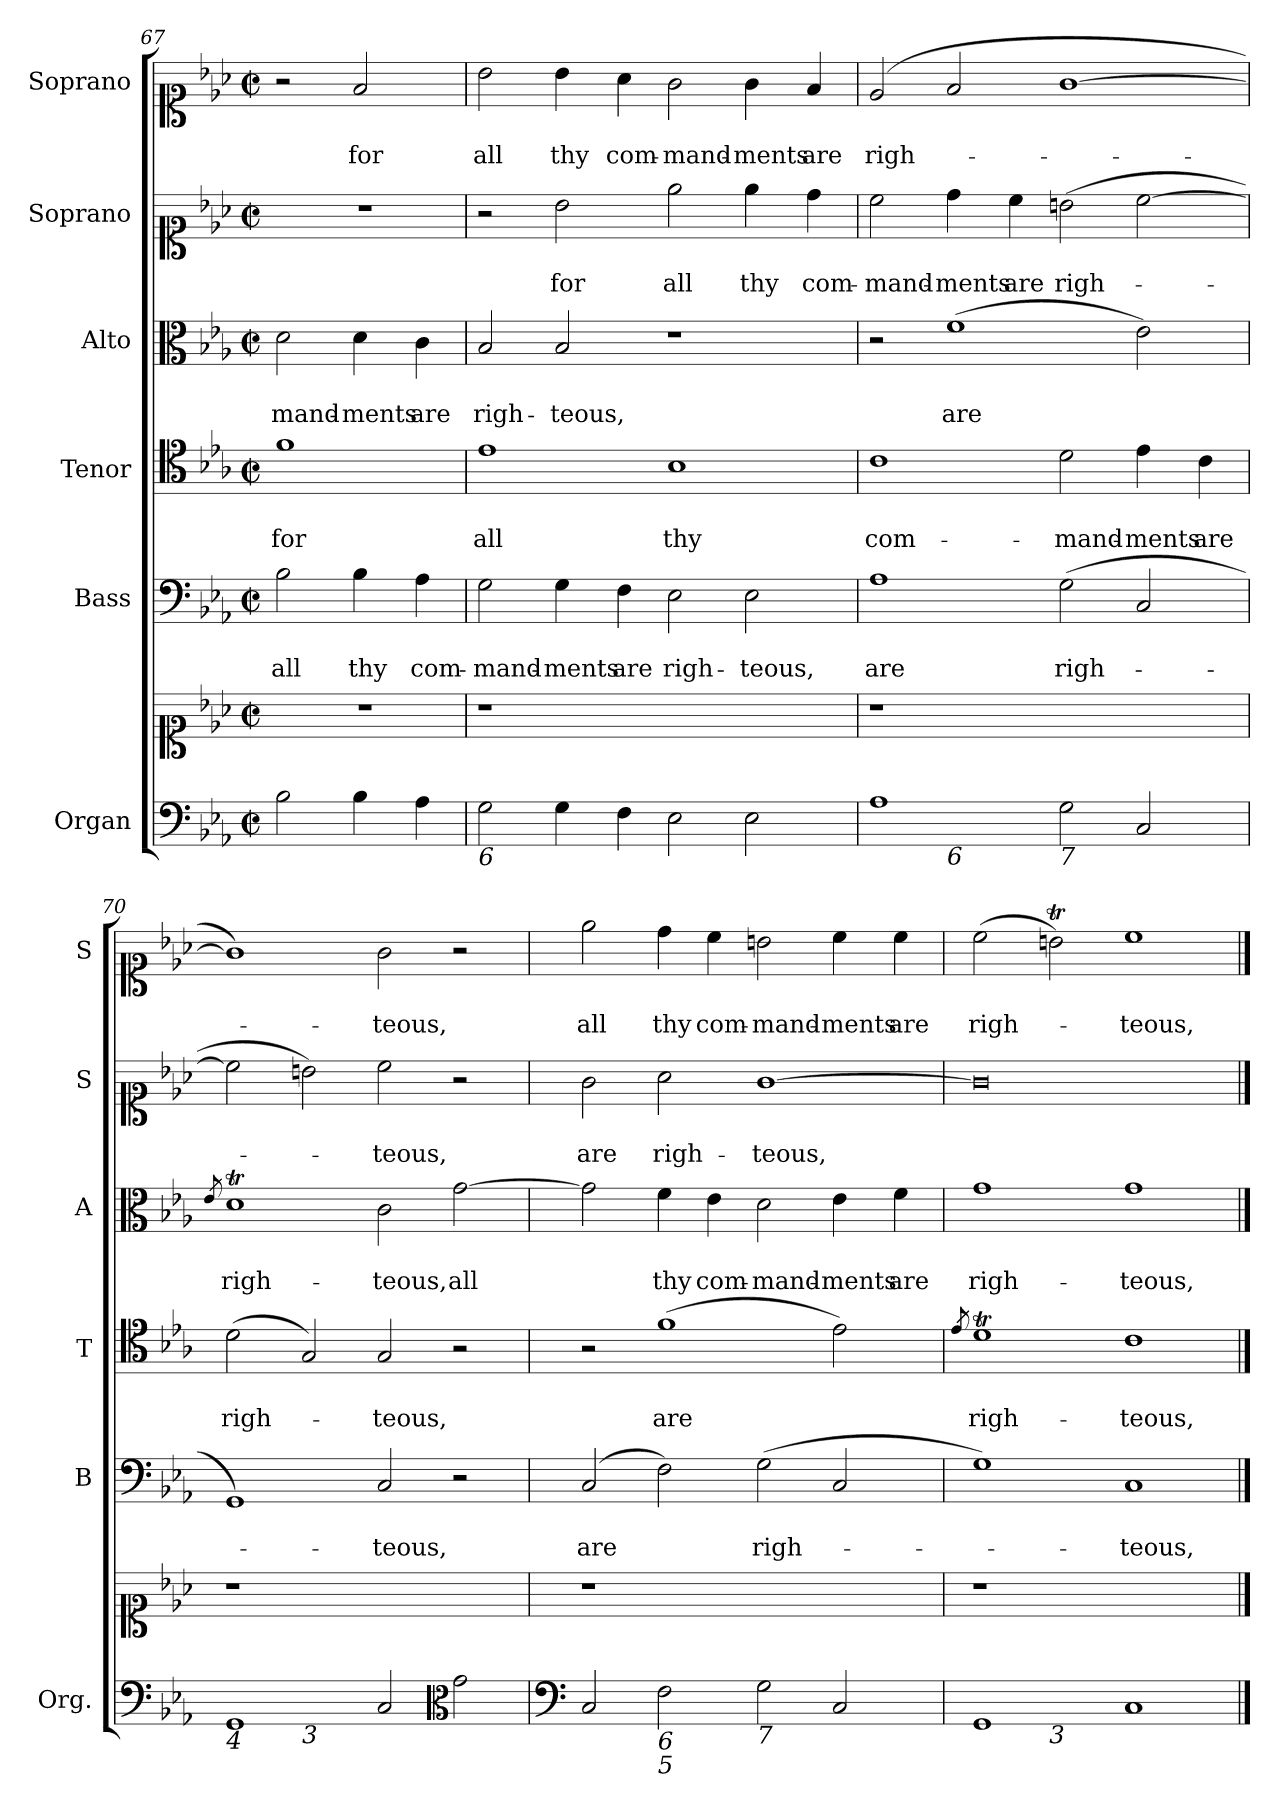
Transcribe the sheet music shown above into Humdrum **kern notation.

**kern	**kern	**kern	**text	**text	**kern	**text	**text	**kern	**text	**text	**kern	**text	**text	**kern	**text	**text
*part6	*part6	*part5	*part5	*part5	*part4	*part4	*part4	*part3	*part3	*part3	*part2	*part2	*part2	*part1	*part1	*part1
*staff7	*staff6	*staff5	*staff5	*staff5	*staff4	*staff4	*staff4	*staff3	*staff3	*staff3	*staff2	*staff2	*staff2	*staff1	*staff1	*staff1
*I"Organ	*	*I"Bass	*	*	*I"Tenor	*	*	*I"Alto	*	*	*I"Soprano	*	*	*I"Soprano	*	*
*I'Org.	*	*I'B	*	*	*I'T	*	*	*I'A	*	*	*I'S	*	*	*I'S	*	*
*clefF4	*clefC1	*clefF4	*	*	*clefC4	*	*	*clefC3	*	*	*clefC1	*	*	*clefC1	*	*
*k[b-e-a-]	*k[b-e-a-]	*k[b-e-a-]	*	*	*k[b-e-a-]	*	*	*k[b-e-a-]	*	*	*k[b-e-a-]	*	*	*k[b-e-a-]	*	*
*c:	*c:	*c:	*	*	*c:	*	*	*c:	*	*	*c:	*	*	*c:	*	*
*M2/2	*M2/2	*M2/2	*	*	*M2/2	*	*	*M2/2	*	*	*M2/2	*	*	*M2/2	*	*
*met(c|)	*met(c|)	*met(c|)	*	*	*met(c|)	*	*	*met(c|)	*	*	*met(c|)	*	*	*met(c|)	*	*
=67	=67	=67	=67	=67	=67	=67	=67	=67	=67	=67	=67	=67	=67	=67	=67	=67
!	!	!	!	!LO:LY:b	!	!	!LO:LY:b	!	!	!LO:LY:b	!	!	!	!	!	!
2B-\	1r	2B-\	.	all	1f	.	for	2d\	.	-mand-	1r	.	.	2r	.	.
!	!	!	!	!LO:LY:b	!	!	!	!	!	!LO:LY:b	!	!	!	!	!	!LO:LY:b
4B-\	.	4B-\	.	thy	.	.	.	4d\	.	-ments	.	.	.	2f/	.	for
!	!	!	!	!LO:LY:b	!	!	!	!	!	!LO:LY:b	!	!	!	!	!	!
4A-\	.	4A-\	.	com-	.	.	.	4c\	.	are	.	.	.	.	.	.
!!LO:LB:g=z
=68	=68	=68	=68	=68	=68	=68	=68	=68	=68	=68	=68	=68	=68	=68	=68	=68
!LO:TX:b:i:t=6	!	!	!	!	!	!	!	!	!	!	!	!	!	!	!	!
!	!	!	!	!LO:LY:b	!	!	!LO:LY:b	!	!	!LO:LY:b	!	!	!	!	!	!LO:LY:b
2G\	1r	2G\	.	-mand-	1e-	.	all	2B-/	.	righ-	2r	.	.	2b-\	.	all
!	!	!	!	!LO:LY:b	!	!	!	!	!	!LO:LY:b	!	!	!LO:LY:b	!	!	!LO:LY:b
4G\	.	4G\	.	-ments	.	.	.	2B-/	.	-teous,	2b-\	.	for	4b-\	.	thy
!	!	!	!	!LO:LY:b	!	!	!	!	!	!	!	!	!	!	!	!LO:LY:b
4F\	.	4F\	.	are	.	.	.	.	.	.	.	.	.	4a-\	.	com-
!	!	!	!	!LO:LY:b	!	!	!LO:LY:b	!	!	!	!	!	!LO:LY:b	!	!	!LO:LY:b
2E-\	1ryy	2E-\	.	righ-	1B-	.	thy	1r	.	.	2ee-\	.	all	2g\	.	-mand-
!	!	!	!	!LO:LY:b	!	!	!	!	!	!	!	!	!LO:LY:b	!	!	!LO:LY:b
2E-\	.	2E-\	.	-teous,	.	.	.	.	.	.	4ee-\	.	thy	4g\	.	-ments
!	!	!	!	!	!	!	!	!	!	!	!	!	!LO:LY:b	!	!	!LO:LY:b
.	.	.	.	.	.	.	.	.	.	.	4dd\	.	com-	4f/	.	are
=69	=69	=69	=69	=69	=69	=69	=69	=69	=69	=69	=69	=69	=69	=69	=69	=69
!LO:TX:b:i:t=5	!	!	!	!	!	!	!	!	!	!	!	!	!	!	!	!
!	!	!	!	!LO:LY:b	!	!	!LO:LY:b	!	!	!	!	!	!LO:LY:b	!	!	!LO:LY:b
*^	*	*	*	*	*	*	*	*	*	*	*	*	*	*	*	*
1A-	2ryy	1r	1A-	.	are	1c	.	com-	2r	.	.	2cc\	.	-mand-	(2e-/	.	righ-
!	!LO:TX:b:i:t=6	!	!	!	!	!	!	!	!	!	!	!	!	!	!	!	!
!	!	!	!	!	!	!	!	!	!	!	!LO:LY:b	!	!	!LO:LY:b	!	!	!
.	1.ryy	.	.	.	.	.	.	.	(>1f	.	are	4dd\	.	-ments	2f/	.	.
!	!	!	!	!	!	!	!	!	!	!	!	!	!	!LO:LY:b	!	!	!
.	.	.	.	.	.	.	.	.	.	.	.	4cc\	.	are	.	.	.
!LO:TX:b:i:t=7	!	!	!	!	!	!	!	!	!	!	!	!	!	!	!	!	!
!	!	!	!	!	!LO:LY:b	!	!	!LO:LY:b	!	!	!	!	!	!LO:LY:b	!	!	!
2G\	.	1ryy	(>2G\	.	righ-	2d\	.	-mand-	.	.	.	(>2bn\	.	righ-	[1g	.	.
!	!	!	!	!	!	!	!	!LO:LY:b	!	!	!	!	!	!	!	!	!
2C/	.	.	2C/	.	.	4e-\	.	-ments	2e-\)	.	.	[2cc\	.	.	.	.	.
!	!	!	!	!	!	!	!	!LO:LY:b	!	!	!	!	!	!	!	!	!
.	.	.	.	.	.	4c\	.	are	.	.	.	.	.	.	.	.	.
=70	=70	=70	=70	=70	=70	=70	=70	=70	=70	=70	=70	=70	=70	=70	=70	=70	=70
.	.	.	.	.	.	.	.	.	8qe-/	.	.	.	.	.	.	.	.
!LO:TX:b:i:t=4	!	!	!	!	!	!	!	!	!	!	!	!	!	!	!	!	!
!	!	!	!	!	!	!	!	!LO:LY:b	!	!	!LO:LY:b	!	!	!	!	!	!
1GG	2ryy	1r	1GG)	.	.	(>2d\	.	righ-	1dt	.	righ-	2cc\]	.	.	1g])	.	.
!	!LO:TX:b:i:t=3	!	!	!	!	!	!	!	!	!	!	!	!	!	!	!	!
.	1.ryy	.	.	.	.	2G/)	.	.	.	.	.	2bn\)	.	.	.	.	.
!	!	!	!	!	!LO:LY:b	!	!	!LO:LY:b	!	!	!LO:LY:b	!	!	!LO:LY:b	!	!	!LO:LY:b
2C/	.	1ryy	2C/	.	-teous,	2G/	.	-teous,	2c\	.	-teous,	2cc\	.	-teous,	2g\	.	-teous,
*clefC3	*	*	*	*	*	*	*	*	*	*	*	*	*	*	*	*	*
!	!	!	!	!	!	!	!	!	!	!	!LO:LY:b	!	!	!	!	!	!
2g\	.	.	2r	.	.	2r	.	.	[2g\	.	all	2r	.	.	2r	.	.
*v	*v	*	*	*	*	*	*	*	*	*	*	*	*	*	*	*	*
=71	=71	=71	=71	=71	=71	=71	=71	=71	=71	=71	=71	=71	=71	=71	=71	=71
*clefF4	*	*	*	*	*	*	*	*	*	*	*	*	*	*	*	*
*^	*	*	*	*	*	*	*	*	*	*	*	*	*	*	*	*
!	!	!	!	!	!LO:LY:b	!	!	!	!	!	!	!	!	!LO:LY:b	!	!	!LO:LY:b
*v	*v	*	*	*	*	*	*	*	*	*	*	*	*	*	*	*	*
2C/	1r	(2C/	.	are	2r	.	.	2g\]	.	.	2g\	.	are	2ee-\	.	all
!LO:TX:b:i:t=6	!	!	!	!	!	!	!	!	!	!	!	!	!	!	!	!
!LO:TX:b:i:t=5	!	!	!	!	!	!	!	!	!	!	!	!	!	!	!	!
!	!	!	!	!	!	!	!LO:LY:b	!	!	!LO:LY:b	!	!	!LO:LY:b	!	!	!LO:LY:b
2F\	.	2F\)	.	.	(>1f	.	are	4f\	.	thy	2a-\	.	righ-	4dd\	.	thy
!	!	!	!	!	!	!	!	!	!	!LO:LY:b	!	!	!	!	!	!LO:LY:b
.	.	.	.	.	.	.	.	4e-\	.	com-	.	.	.	4cc\	.	com-
!LO:TX:b:i:t=7	!	!	!	!	!	!	!	!	!	!	!	!	!	!	!	!
!	!	!	!	!LO:LY:b	!	!	!	!	!	!LO:LY:b	!	!	!LO:LY:b	!	!	!LO:LY:b
2G\	1ryy	(>2G\	.	righ-	.	.	.	2d\	.	-mand-	[1g	.	-teous,	2bn\	.	-mand-
!	!	!	!	!	!	!	!	!	!	!LO:LY:b	!	!	!	!	!	!LO:LY:b
2C/	.	2C/	.	.	2e-\)	.	.	4e-\	.	-ments	.	.	.	4cc\	.	-ments
!	!	!	!	!	!	!	!	!	!	!LO:LY:b	!	!	!	!	!	!LO:LY:b
.	.	.	.	.	.	.	.	4f\	.	are	.	.	.	4cc\	.	are
=72	=72	=72	=72	=72	=72	=72	=72	=72	=72	=72	=72	=72	=72	=72	=72	=72
.	.	.	.	.	8qe-/	.	.	.	.	.	.	.	.	.	.	.
!LO:TX:b:i:t=4	!	!	!	!	!	!	!	!	!	!	!	!	!	!	!	!
!	!	!	!	!	!	!	!LO:LY:b	!	!	!LO:LY:b	!	!	!	!	!	!LO:LY:b
*^	*	*	*	*	*	*	*	*	*	*	*	*	*	*	*	*
1GG	2ryy	1r	1G)	.	.	1dt	.	righ-	1g	.	righ-	0g]	.	.	(>2cc\	.	righ-
!	!LO:TX:b:i:t=3	!	!	!	!	!	!	!	!	!	!	!	!	!	!	!	!
.	1.ryy	.	.	.	.	.	.	.	.	.	.	.	.	.	2bnt\)	.	.
!	!	!	!	!	!LO:LY:b	!	!	!LO:LY:b	!	!	!LO:LY:b	!	!	!	!	!	!LO:LY:b
1C	.	1ryy	1C	.	-teous,	1c	.	-teous,	1g	.	-teous,	.	.	.	1cc	.	-teous,
*v	*v	*	*	*	*	*	*	*	*	*	*	*	*	*	*	*	*
==	==	==	==	==	==	==	==	==	==	==	==	==	==	==	==	==
*-	*-	*-	*-	*-	*-	*-	*-	*-	*-	*-	*-	*-	*-	*-	*-	*-
